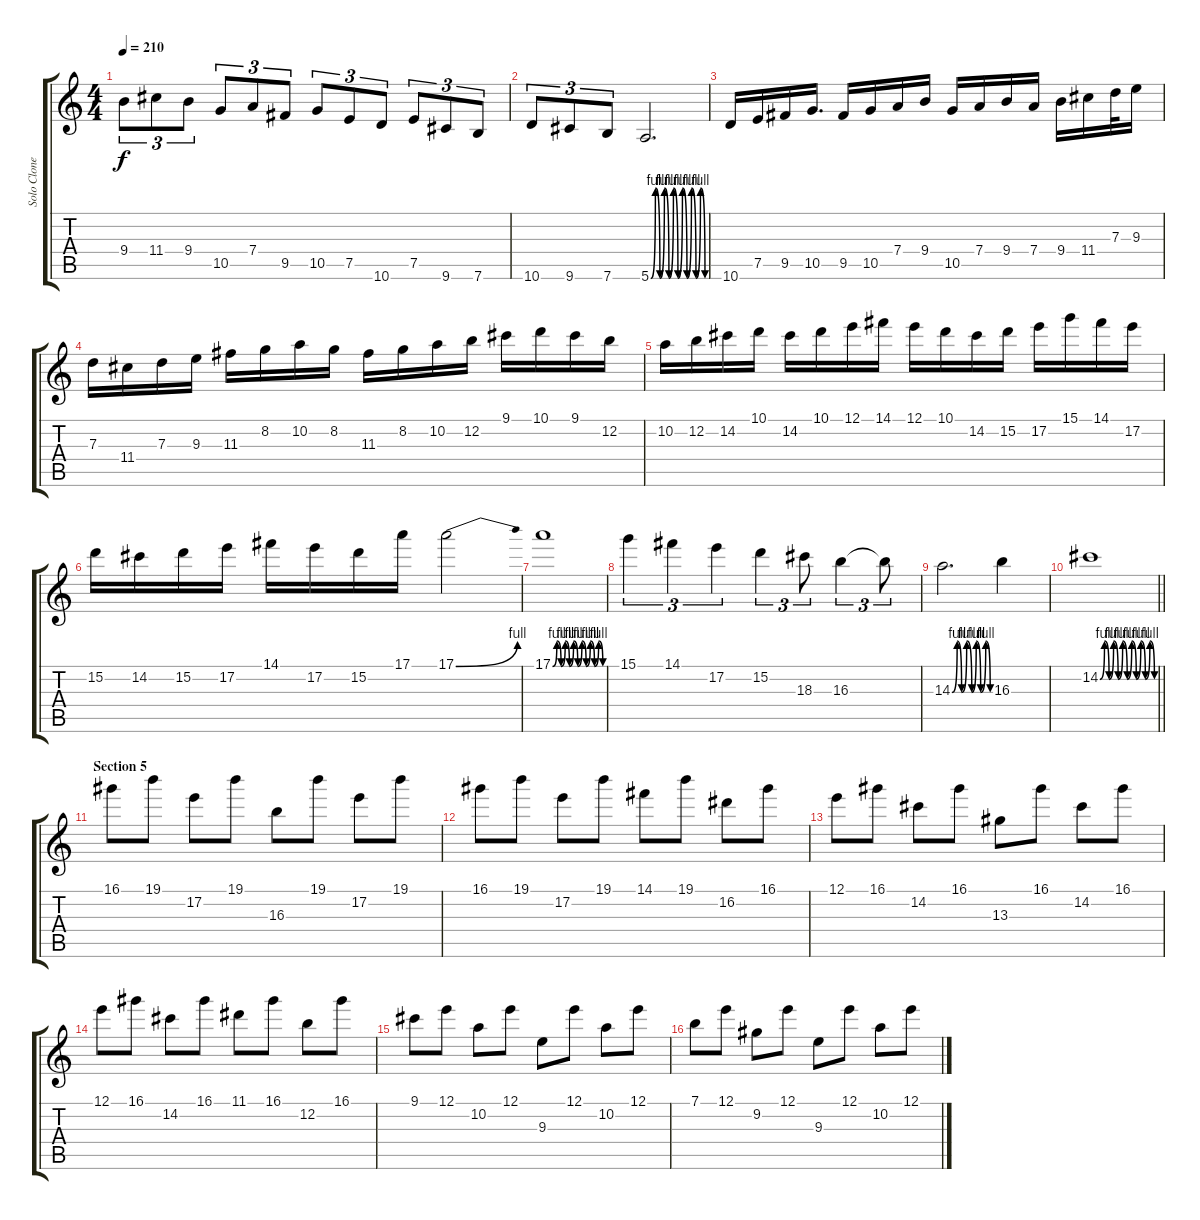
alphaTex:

\track ("Solo Clone" "Solo Clone") {instrument distortionguitar}
\staff {score tabs}
\tuning (E4 B3 G3 D3 A2 E2) {hide}
\ts (4 4)
\tempo 210
\clef g2
\ks c
9.4.8{tu (3 2) dy f} 11.4.8{tu (3 2)} 9.4.8{tu (3 2)} 10.5.8{tu (3 2)} 7.4.8{tu (3 2)} 9.5.8{tu (3 2)} 10.5.8{tu (3 2)} 7.5.8{tu (3 2)} 10.6.8{tu (3 2)} 7.5.8{tu (3 2)} 9.6.8{tu (3 2)} 7.6.8{tu (3 2)} |
10.6.8{tu (3 2)} 9.6.8{tu (3 2)} 7.6.8{tu (3 2)} 5.6{be (custom 0 0 5 4 10 0 15 4 20 0 25 4 30 0 35 4 40 0 45 4 50 0 55 4 60 0)}.2{d} |
10.6.16 7.5.16 9.5.16 10.5.16{d} 9.5.16 10.5.16 7.4.16 9.4.16 10.5.16 7.4.16 9.4.16 7.4.16 9.4.16 11.4.16 7.3.32 9.3.16 |
7.3.16 11.4.16 7.3.16 9.3.16 11.3.16 8.2.16 10.2.16 8.2.16 11.3.16 8.2.16 10.2.16 12.2.16 9.1.16 10.1.16 9.1.16 12.2.16 |
10.2.16 12.2.16 14.2.16 10.1.16 14.2.16 10.1.16 12.1.16 14.1.16 12.1.16 10.1.16 14.2.16 15.2.16 17.2.16 15.1.16 14.1.16 17.2.16 |
15.2.16 14.2.16 15.2.16 17.2.16 14.1.16 17.2.16 15.2.16 17.1.16 17.1{be (bend 0 0 60 4)}.2 |
17.1{be (custom 0 0 5 4 10 0 15 4 20 0 25 4 30 0 35 4 40 0 45 4 50 0 55 4 60 0)}.1 |
15.1.4{tu (3 2)} 14.1.4{tu (3 2)} 17.2.4{tu (3 2)} 15.2.4{tu (3 2)} 18.3.8{tu (3 2)} 16.3.4{tu (3 2)} 16.3{t}.8{tu (3 2)} |
14.3{be (custom 0 0 8 4 15 0 23 4 31 0 38 4 45 0 53 4 60 0)}.2{d} 16.3.4 |
\barLineRight lightlight
14.2{be (custom 0 0 5 4 10 0 15 4 20 0 25 4 30 0 35 4 40 0 45 4 50 0 55 4 60 0)}.1 |
\section ("" "Section 5")
16.1.8 19.1.8 17.2.8 19.1.8 16.3.8 19.1.8 17.2.8 19.1.8 |
16.1.8 19.1.8 17.2.8 19.1.8 14.1.8 19.1.8 16.2.8 16.1.8 |
12.1.8 16.1.8 14.2.8 16.1.8 13.3.8 16.1.8 14.2.8 16.1.8 |
12.1.8 16.1.8 14.2.8 16.1.8 11.1.8 16.1.8 12.2.8 16.1.8 |
9.1.8 12.1.8 10.2.8 12.1.8 9.3.8 12.1.8 10.2.8 12.1.8 |
7.1.8 12.1.8 9.2.8 12.1.8 9.3.8 12.1.8 10.2.8 12.1.8
